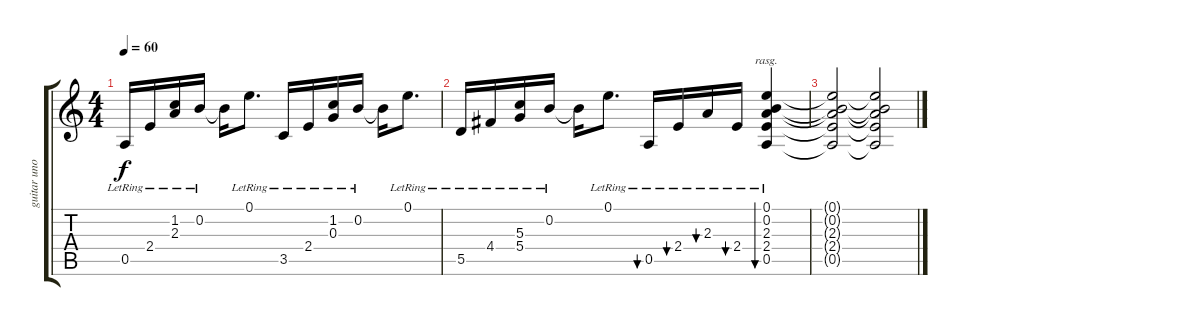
\track ("guitar uno" "guitar uno") {instrument electricguitarclean}
\staff {score tabs}
\tuning (E4 B3 G3 D3 A2 E2) {hide}
\ts (4 4)
\tempo 60
\clef g2
\ks c
0.5{lr}.16{dy f instrument electricguitarclean} 2.4{lr}.16 (1.2{lr} 2.3{lr}).16 0.2{lr}.16 0.2{t}.16 0.1{lr}.8{d} 3.5{lr}.16 2.4{lr}.16 (1.2{lr} 0.3{lr}).16 0.2{lr}.16 0.2{t}.16 0.1{lr}.8{d} |
5.5{lr}.16 4.4{lr}.16 (5.3{lr} 5.4{lr}).16 0.2{lr}.16 0.2{t}.16 0.1{lr}.8{d} 0.5{lr}.16{bu 480} 2.4{lr}.16{bu 480} 2.3{lr}.16{bu 480} 2.4{lr}.16{bu 480} (0.1{lr} 0.2{lr} 2.3{lr} 2.4{lr} 0.5{lr}).4{bu 480 rasg ii} |
(0.1{t} 0.2{t} 2.3{t} 2.4{t} 0.5{t}).2 (0.1{t} 0.2{t} 2.3{t} 2.4{t} 0.5{t}).2
